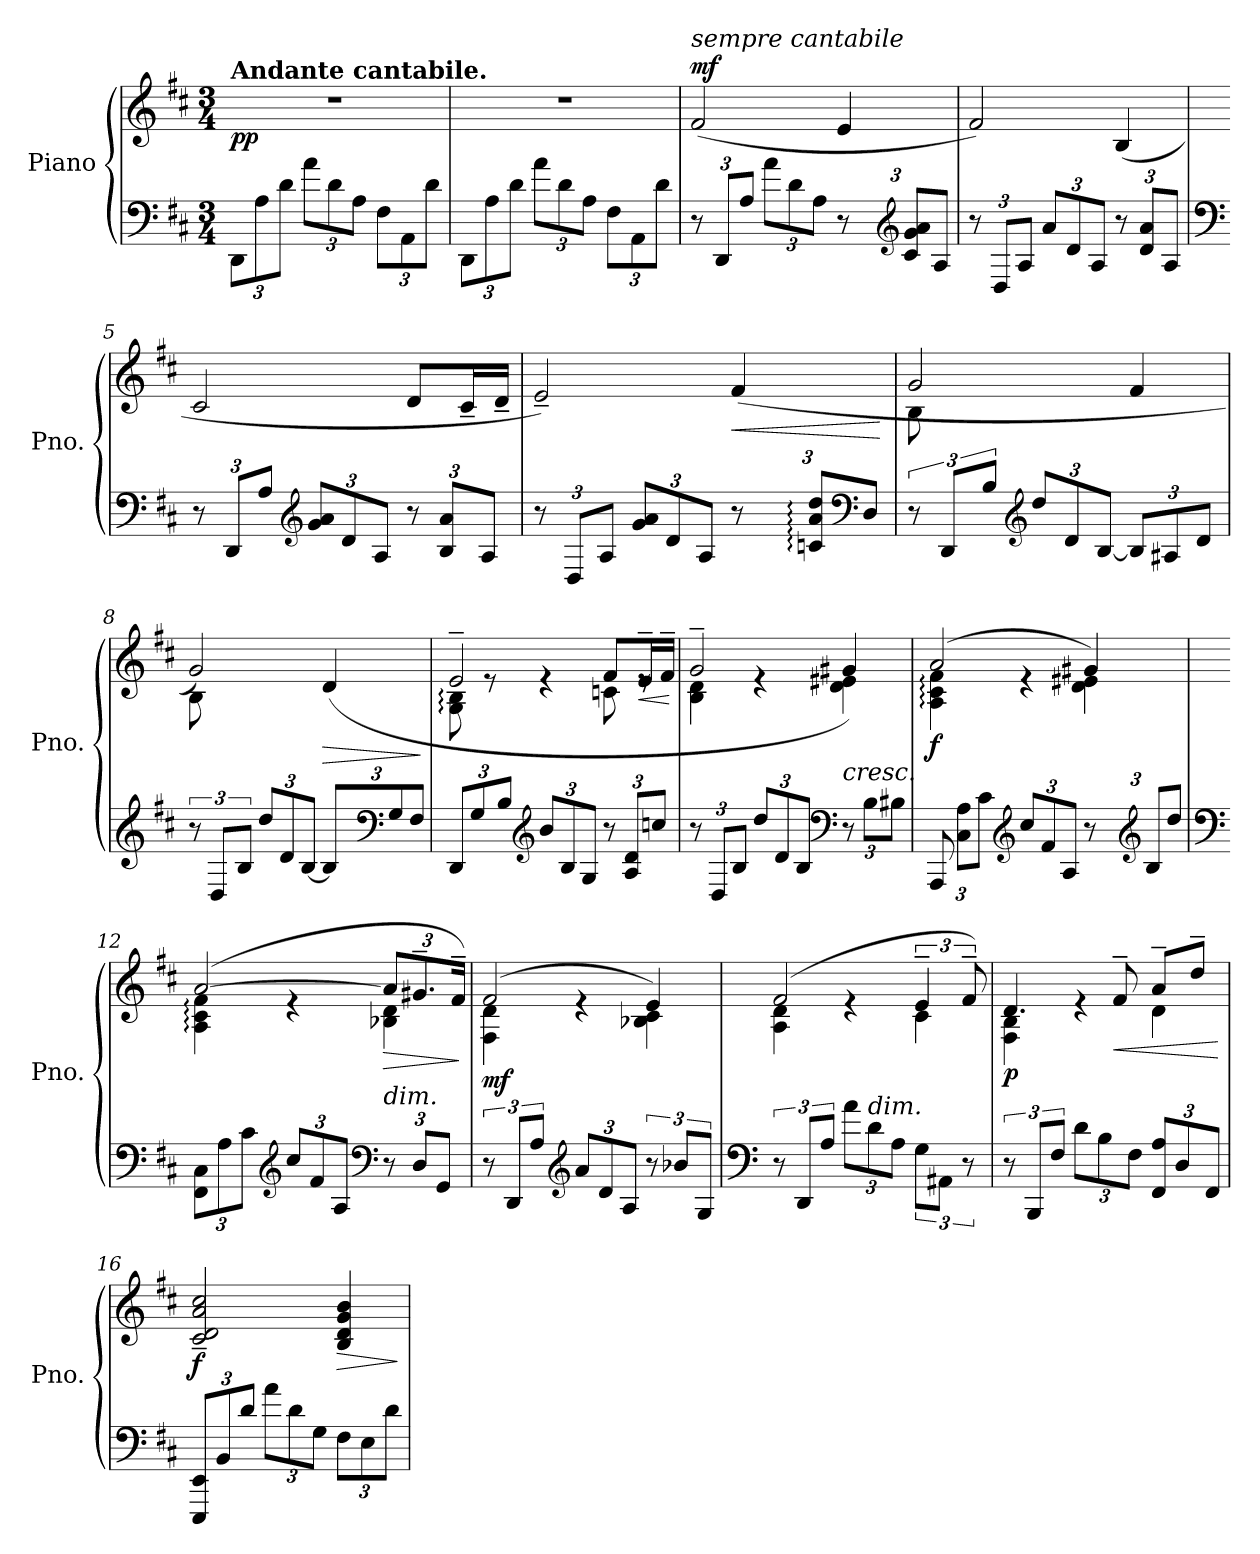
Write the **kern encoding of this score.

**kern	**kern	**dynam
*part1	*part1	*part1
*staff2	*staff1	*staff1/2
*I"Piano	*	*
*I'Pno.	*	*
*clefF4	*clefG2	*
*k[f#c#]	*k[f#c#]	*
*M3/4	*M3/4	*
*MM50	*MM50	*
*Xbrackettup	*	*
=1	=1	=1
!	!LO:TX:a:B:t=Andante cantabile.	!
!	!	!LO:DY:b
12DD\L	2.r	pp
12A\	.	.
12d\J	.	.
12a\L	.	.
12d\	.	.
12A\J	.	.
12F#\L	.	.
12AA\	.	.
12d\J	.	.
=2	=2	=2
12DD\L	2.r	.
12A\	.	.
12d\J	.	.
12a\L	.	.
12d\	.	.
12A\J	.	.
12F#\L	.	.
12AA\	.	.
12d\J	.	.
=3	=3	=3
!	!LO:TX:a:i:t=sempre cantabile	!
!	!	!LO:DY:a
12r	(>2f#/	mf
12DD/L	.	.
12A/J	.	.
12a\L	.	.
12d\	.	.
12A\J	.	.
12r	4e/	.
*clefG2	*	*
12c#/ 12g/ 12a/L	.	.
12A/J	.	.
!!LO:LB:g=z
=4	=4	=4
12r	2f#/)	.
12D/L	.	.
12A/J	.	.
12a/L	.	.
12d/	.	.
12A/J	.	.
12r	(4B/	.
12d/ 12a/L	.	.
12A/J	.	.
=5	=5	=5
*clefF4	*	*
12r	2c#/	.
12DD/L	.	.
12A/J	.	.
*clefG2	*	*
12g/ 12a/L	.	.
12d/	.	.
12A/J	.	.
12r	8d/L	.
12B/ 12a/L	.	.
.	16c#~/L	.
12A/J	.	.
.	16d~/JJ	.
=6	=6	=6
12r	2e~/)	.
12D/L	.	.
12A/J	.	.
12g/ 12a/L	.	.
12d/	.	.
12A/J	.	.
!	!	!LO:HP:b
12r	(4f#/	<
12cn/: 12a/: 12dd/:L	.	.
*clefF4	*	*
12D/J	.	.
.	.	[
=7	=7	=7
*brackettup	*	*
*	*^	*
12r	2g/	8B\	.
12DD/L	.	.	.
.	.	8ryy	.
12B/J	.	.	.
*clefG2	*	*	*
*Xbrackettup	*	*	*
12dd/L	.	2ryy	.
12d/	.	.	.
[12B/J	.	.	.
12B/L]	4f#/	.	.
12A#X/	.	.	.
12d/J	.	.	.
!!LO:LB:g=z	!!
=8	=8	=8	=8
*brackettup	*	*	*
12r	2g/)	8B\	.
12D/L	.	.	.
.	.	8ryy	.
12B/J	.	.	.
*Xbrackettup	*	*	*
12dd/L	.	2ryy	.
12d/	.	.	.
[12B/J	.	.	.
!	!	!	!LO:HP:b
12B/L]	(4d/	.	>
*clefF4	*	*	*
12G/	.	.	.
12F#/J	.	.	.
*	*v	*v	*
.	.	]
=9	=9	=9
*	*^	*
12DD/L	2e~/	8G\: 8B\:	.
12G/	.	.	.
.	.	8re	.
12B/J	.	.	.
*clefG2	*	*	*
12b/L	.	4re	.
12B/	.	.	.
12G/J	.	.	.
12r	8f#/L	8cn\	.
12A/ 12d/L	.	.	.
!	!	!	!LO:HP:b
.	16e~/L	8re	<
12ccn/J	.	.	.
.	16f#~/JJ	.	.
*	*v	*v	*
.	.	[
=10	=10	=10
*	*^	*
12r	2g~/	4B\ 4d\	.
12D/L	.	.	.
12B/J	.	.	.
12dd/L	.	4re	.
12d/	.	.	.
12B/J	.	.	.
*clefF4	*	*	*
!LO:TX:a:i:t=cresc.	!	!	!
12r	4g#X/)	4d\ 4e#X\	.
12B\L	.	.	.
12B#X\J	.	.	.
=11	=11	=11	=11
!	!	!	!LO:DY:b
12AAA/	(2a/	4A\: 4c#\: 4f#\:	f
12C#\ 12A\L	.	.	.
12c#\J	.	.	.
*clefG2	*	*	*
12cc#/L	.	4re	.
12f#/	.	.	.
12A/J	.	.	.
12r	4g#X/)	4d\ 4e#X\	.
*clefG2	*	*	*
12B/L	.	.	.
12dd/J	.	.	.
!!LO:LB:g=z	!!
=12	=12	=12	=12
*clefF4	*	*	*
12FF#\ 12C#\L	([2a/	4A\: 4c#\: 4f#\:	.
12A\	.	.	.
12c#\J	.	.	.
*clefG2	*	*	*
12cc#/L	.	4re	.
12f#/	.	.	.
12A/J	.	.	.
*clefF4	*	*	*
*	*Xbrackettup	*	*
!LO:TX:a:i:t=dim.	!	!	!
!	!	!	!LO:HP:b
12r	12a/L]	4B-X\ 4d\	>
12D/L	12.g#X~/	.	.
12GG/J	.	.	.
.	24f#~/Jk)	.	.
*	*v	*v	*
.	.	]
=13	=13	=13
*brackettup	*	*
*	*^	*
!	!	!	!LO:DY:b
12r	(2f#/	4F#\ 4d\	mf
12DD/L	.	.	.
12A/J	.	.	.
*clefG2	*	*	*
*Xbrackettup	*	*	*
12a/L	.	4re	.
12d/	.	.	.
12A/J	.	.	.
*brackettup	*	*	*
12r	4e/)	4B-X\ 4c#\	.
12b-X/L	.	.	.
12G/J	.	.	.
=14	=14	=14	=14
*clefF4	*	*	*
12r	(2f#/	4A\ 4d\	.
12DD/L	.	.	.
12A/J	.	.	.
*Xbrackettup	*	*	*
12a\L	.	4re	.
!LO:TX:a:i:t=dim.	!	!	!
12d\	.	.	.
12A\J	.	.	.
*brackettup	*brackettup	*	*
12G\L	6e~/	4c#\	.
12AA#X\J	.	.	.
12r	12f#~/)	.	.
=15	=15	=15	=15
!	!	!	!LO:DY:b
12r	4.d/	4F#\ 4B\	p
12BBB/L	.	.	.
12F#/J	.	.	.
*Xbrackettup	*	*	*
12d\L	.	4re	.
12B\	.	.	.
!	!	!	!LO:HP:b
.	8f#~/	.	<
12F#\J	.	.	.
12FF#/ 12A/L	8a~/L	4d\	.
12D/	.	.	.
.	8dd~/J	.	.
12FF#/J	.	.	.
*	*v	*v	*
.	.	[
!!LO:LB:g=z
=16	=16	=16
!	!	!LO:DY:b
12EEE/ 12EE/L	2c#/~ 2d/~ 2a/~ 2cc#/~	f
12BB/	.	.
12d/J	.	.
12a\L	.	.
12d\	.	.
12G\J	.	.
!	!	!LO:HP:b
12F#\L	4B/ 4d/ 4g/ 4b/	>
12E\	.	.
12d\J	.	.
.	.	]
=	=	=
*-	*-	*-
